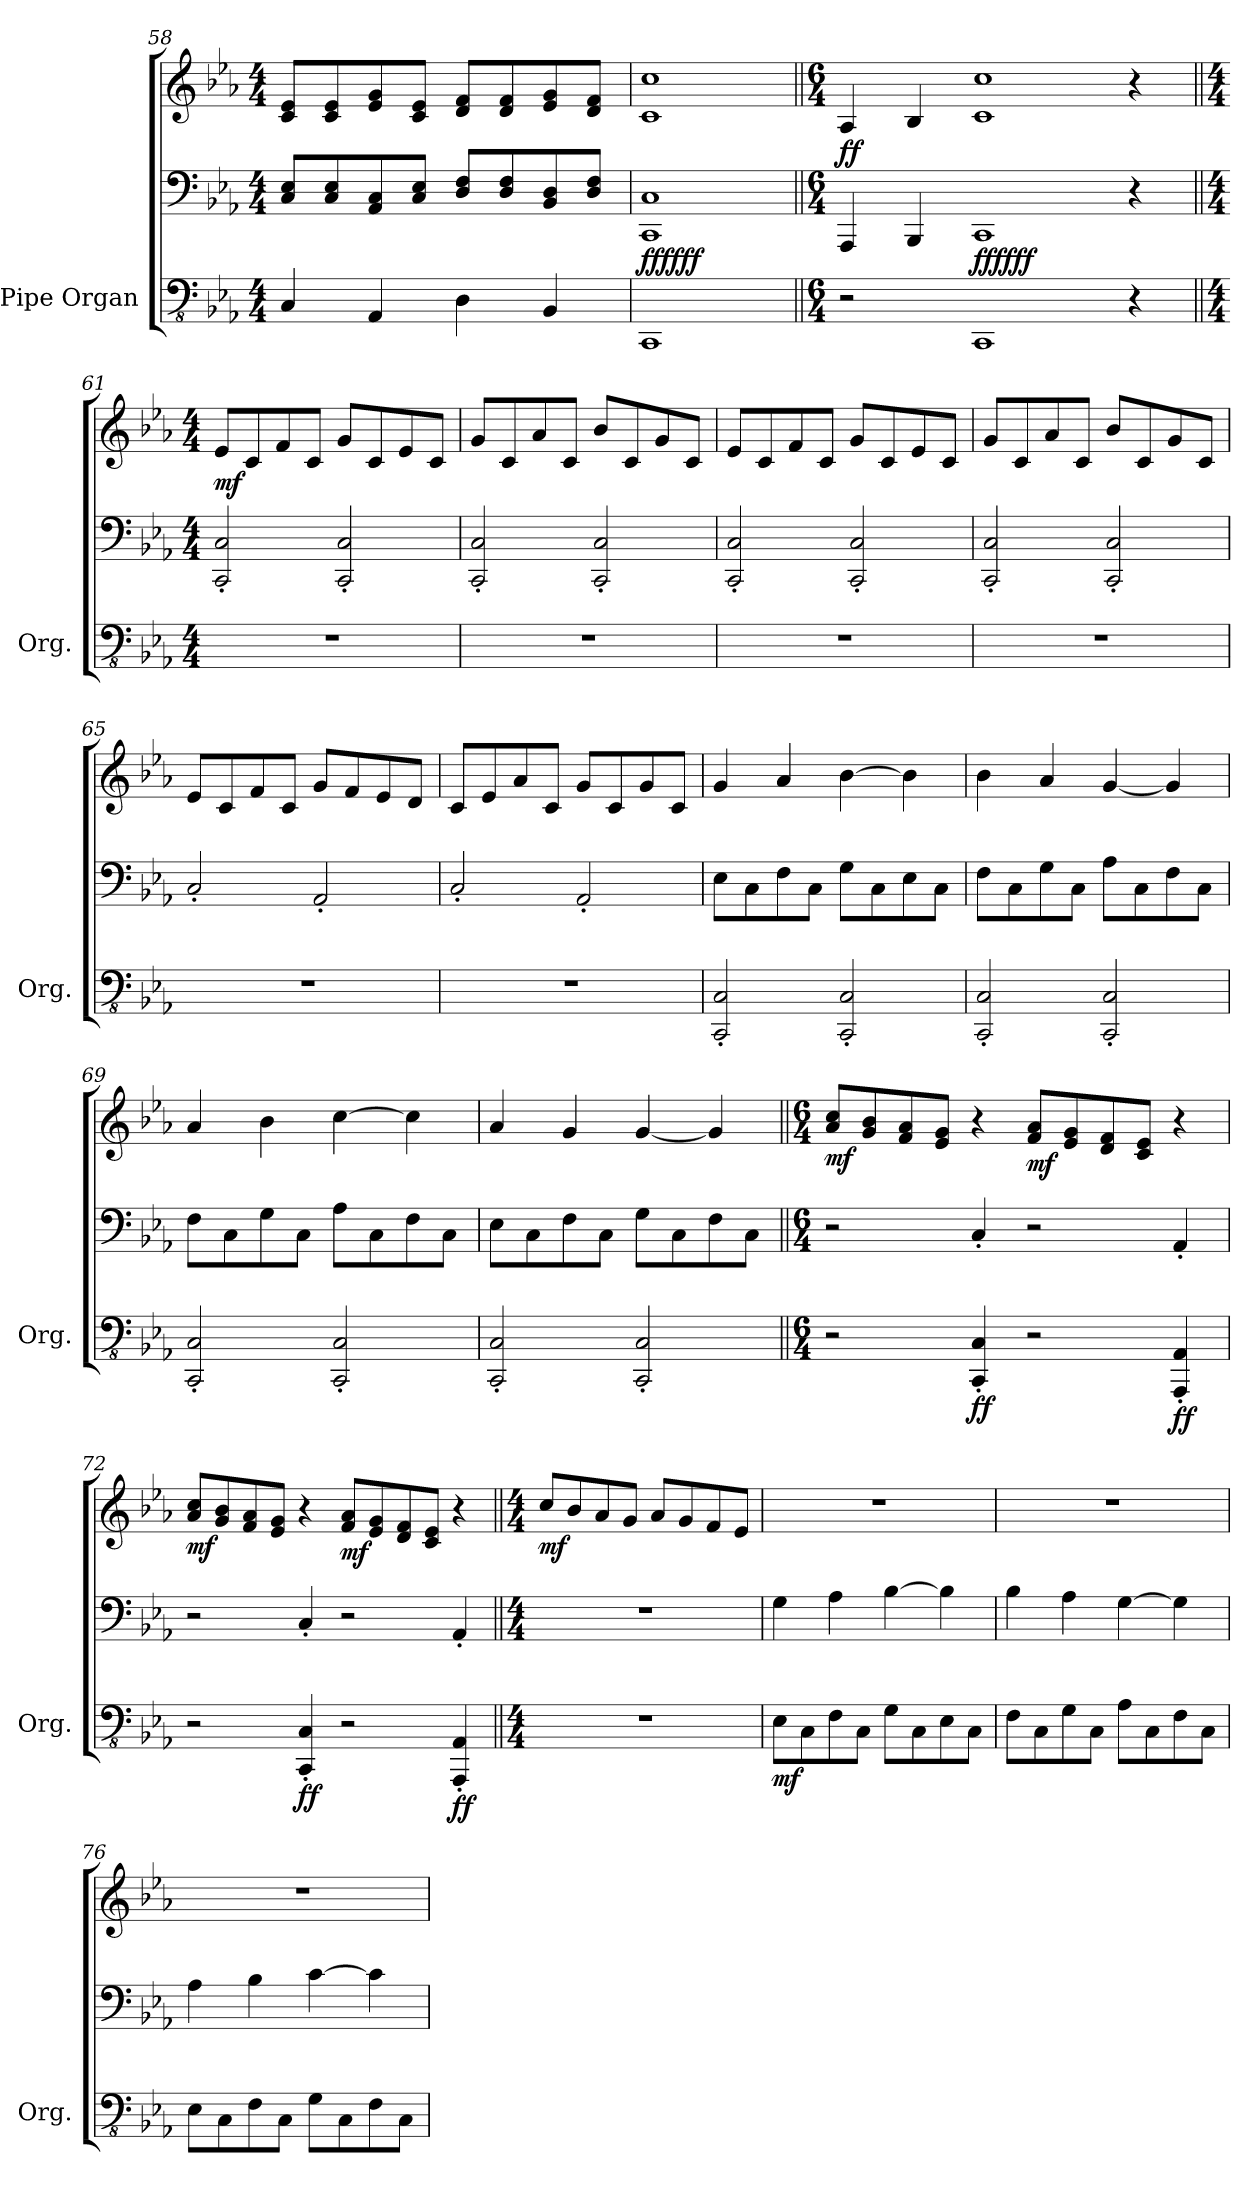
**kern	**kern	**kern	**dynam
*part1	*part1	*part1	*part1
*staff3	*staff2	*staff1	*staff1/2/3
*I"Pipe Organ	*	*	*
*I'Org.	*	*	*
!!LO:LB:g=z
*clefFv4	*clefF4	*clefG2	*
*k[b-e-a-]	*k[b-e-a-]	*k[b-e-a-]	*
*M4/4	*M4/4	*M4/4	*
=58	=58	=58	=58
4CC/	8C/ 8E-/L	8c/ 8e-/L	.
.	8C/ 8E-/	8c/ 8e-/	.
4AAA-/	8AA-/ 8C/	8e-/ 8g/	.
.	8C/ 8E-/J	8c/ 8e-/J	.
4DD\	8D/ 8F/L	8d/ 8f/L	.
.	8D/ 8F/	8d/ 8f/	.
4BBB-/	8BB-/ 8D/	8e-/ 8g/	.
.	8D/ 8F/J	8d/ 8f/J	.
=59	=59	=59	=59
!	!	!	!LO:DY:a=3
!	!	!	!LO:DY:n=1:b=3
!	!	!	!LO:DY:n=2:b
1CCC	1CC 1C	1c 1cc	ff ff ff
=60||	=60||	=60||	=60||
*M6/4	*M6/4	*M6/4	*
!	!	!	!LO:DY:a=2
!	!	!	!LO:DY:n=1:a=2
2r	4AAA-/	4A-/	f f
.	4BBB-/	4B-/	.
!	!	!	!LO:DY:n=2:a=3
!	!	!	!LO:DY:n=3:b=3
!	!	!	!LO:DY:n=4:b
1CCC	1CC	1c 1cc	ff ff ff
4r	4r	4r	.
=61||	=61||	=61||	=61||
*M4/4	*M4/4	*M4/4	*
!	!	!	!LO:DY:b
1r	2CC/' 2C/'	8e-/L	mf
.	.	8c/	.
.	.	8f/	.
.	.	8c/J	.
.	2CC/' 2C/'	8g/L	.
.	.	8c/	.
.	.	8e-/	.
.	.	8c/J	.
=62	=62	=62	=62
1r	2CC/' 2C/'	8g/L	.
.	.	8c/	.
.	.	8a-/	.
.	.	8c/J	.
.	2CC/' 2C/'	8b-/L	.
.	.	8c/	.
.	.	8g/	.
.	.	8c/J	.
=63	=63	=63	=63
1r	2CC/' 2C/'	8e-/L	.
.	.	8c/	.
.	.	8f/	.
.	.	8c/J	.
.	2CC/' 2C/'	8g/L	.
.	.	8c/	.
.	.	8e-/	.
.	.	8c/J	.
!!LO:LB:g=z
=64	=64	=64	=64
1r	2CC/' 2C/'	8g/L	.
.	.	8c/	.
.	.	8a-/	.
.	.	8c/J	.
.	2CC/' 2C/'	8b-/L	.
.	.	8c/	.
.	.	8g/	.
.	.	8c/J	.
=65	=65	=65	=65
1r	2C'/	8e-/L	.
.	.	8c/	.
.	.	8f/	.
.	.	8c/J	.
.	2AA-'/	8g/L	.
.	.	8f/	.
.	.	8e-/	.
.	.	8d/J	.
=66	=66	=66	=66
1r	2C'/	8c/L	.
.	.	8e-/	.
.	.	8a-/	.
.	.	8c/J	.
.	2AA-'/	8g/L	.
.	.	8c/	.
.	.	8g/	.
.	.	8c/J	.
=67	=67	=67	=67
2CCC/' 2CC/'	8E-\L	4g/	.
.	8C\	.	.
.	8F\	4a-/	.
.	8C\J	.	.
2CCC/' 2CC/'	8G\L	[4b-\	.
.	8C\	.	.
.	8E-\	4b-\]	.
.	8C\J	.	.
=68	=68	=68	=68
2CCC/' 2CC/'	8F\L	4b-\	.
.	8C\	.	.
.	8G\	4a-/	.
.	8C\J	.	.
2CCC/' 2CC/'	8A-\L	[4g/	.
.	8C\	.	.
.	8F\	4g/]	.
.	8C\J	.	.
!!LO:PB:g=z
=69	=69	=69	=69
2CCC/' 2CC/'	8F\L	4a-/	.
.	8C\	.	.
.	8G\	4b-\	.
.	8C\J	.	.
2CCC/' 2CC/'	8A-\L	[4cc\	.
.	8C\	.	.
.	8F\	4cc\]	.
.	8C\J	.	.
=70	=70	=70	=70
2CCC/' 2CC/'	8E-\L	4a-/	.
.	8C\	.	.
.	8F\	4g/	.
.	8C\J	.	.
2CCC/' 2CC/'	8G\L	[4g/	.
.	8C\	.	.
.	8F\	4g/]	.
.	8C\J	.	.
=71||	=71||	=71||	=71||
*M6/4	*M6/4	*M6/4	*
!	!	!	!LO:DY:b
2r	2r	8a-/ 8cc/L	mf
.	.	8g/ 8b-/	.
.	.	8f/ 8a-/	.
.	.	8e-/ 8g/J	.
!	!	!	!LO:DY:b=3
4CCC/' 4CC/'	4C'/	4r	ff
!	!	!	!LO:DY:b
2r	2r	8f/ 8a-/L	mf
.	.	8e-/ 8g/	.
.	.	8d/ 8f/	.
.	.	8c/ 8e-/J	.
!	!	!	!LO:DY:b=3
4AAAA-/' 4AAA-/'	4AA-'/	4r	ff
=72	=72	=72	=72
!	!	!	!LO:DY:b
2r	2r	8a-/ 8cc/L	mf
.	.	8g/ 8b-/	.
.	.	8f/ 8a-/	.
.	.	8e-/ 8g/J	.
!	!	!	!LO:DY:b=3
4CCC/' 4CC/'	4C'/	4r	ff
!	!	!	!LO:DY:b
2r	2r	8f/ 8a-/L	mf
.	.	8e-/ 8g/	.
.	.	8d/ 8f/	.
.	.	8c/ 8e-/J	.
!	!	!	!LO:DY:b=3
4AAAA-/' 4AAA-/'	4AA-'/	4r	ff
!!LO:LB:g=z
=73||	=73||	=73||	=73||
*M4/4	*M4/4	*M4/4	*
!	!	!	!LO:DY:b
1r	1r	8cc/L	mf
.	.	8b-/	.
.	.	8a-/	.
.	.	8g/J	.
.	.	8a-/L	.
.	.	8g/	.
.	.	8f/	.
.	.	8e-/J	.
=74	=74	=74	=74
!	!	!	!LO:DY:b=3
8EE-\L	4G\	1r	mf
8CC\	.	.	.
8FF\	4A-\	.	.
8CC\J	.	.	.
8GG\L	[4B-\	.	.
8CC\	.	.	.
8EE-\	4B-\]	.	.
8CC\J	.	.	.
=75	=75	=75	=75
8FF\L	4B-\	1r	.
8CC\	.	.	.
8GG\	4A-\	.	.
8CC\J	.	.	.
8AA-\L	[4G\	.	.
8CC\	.	.	.
8FF\	4G\]	.	.
8CC\J	.	.	.
=76	=76	=76	=76
8EE-\L	4A-\	1r	.
8CC\	.	.	.
8FF\	4B-\	.	.
8CC\J	.	.	.
8GG\L	[4c\	.	.
8CC\	.	.	.
8FF\	4c\]	.	.
8CC\J	.	.	.
=	=	=	=
*-	*-	*-	*-
